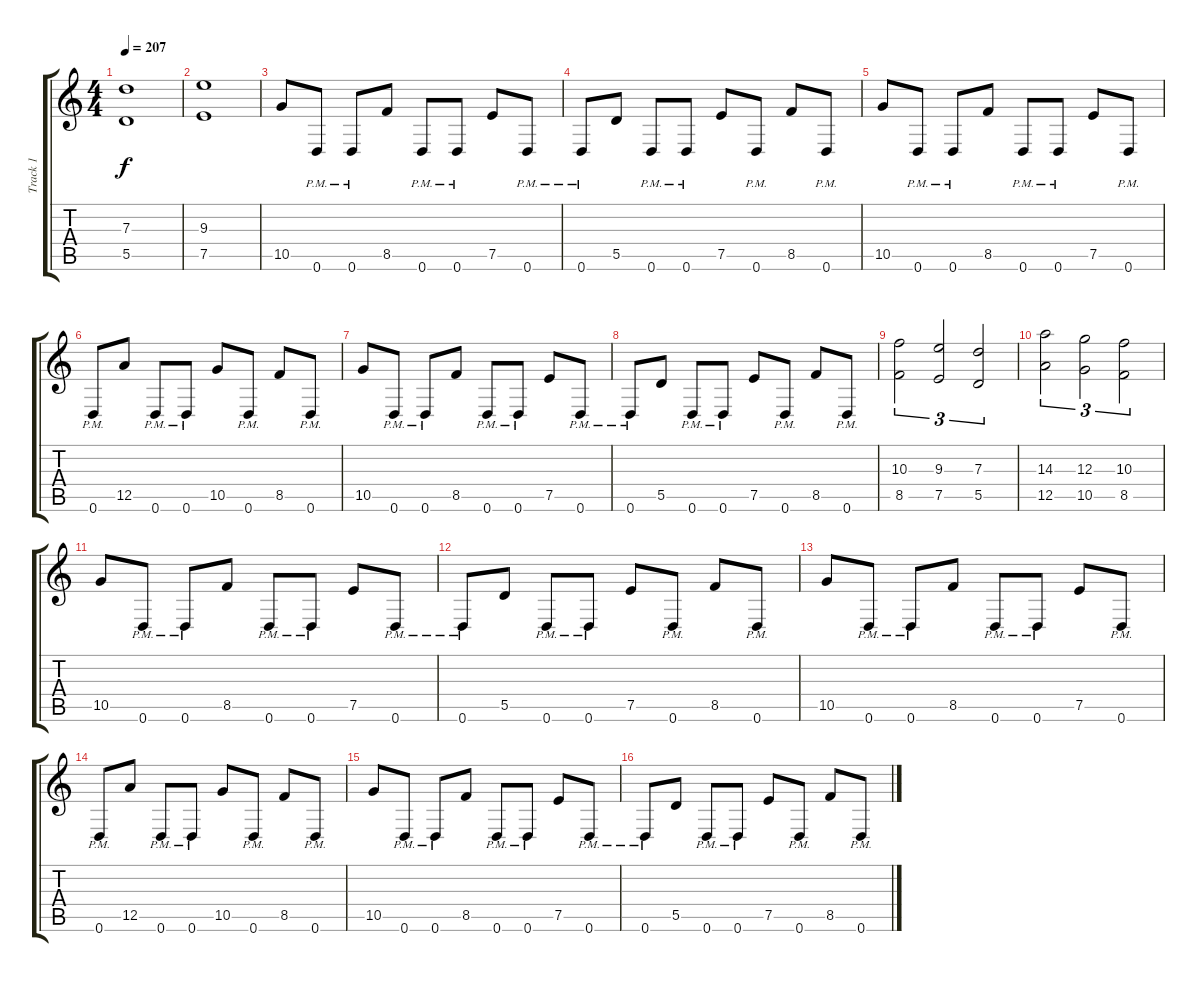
\track ("Track 1" "Track 1") {instrument distortionguitar}
\staff {score tabs}
\tuning (E4 B3 G3 D3 A2 D2) {hide}
\ts (4 4)
\tempo 207
\clef g2
\ks c
(7.3 5.5).1{dy f instrument distortionguitar} |
(9.3 7.5).1 |
10.5.8 0.6{pm}.8 0.6{pm}.8 8.5.8 0.6{pm}.8 0.6{pm}.8 7.5.8 0.6{pm}.8 |
0.6{pm}.8 5.5.8 0.6{pm}.8 0.6{pm}.8 7.5.8 0.6{pm}.8 8.5.8 0.6{pm}.8 |
10.5.8 0.6{pm}.8 0.6{pm}.8 8.5.8 0.6{pm}.8 0.6{pm}.8 7.5.8 0.6{pm}.8 |
0.6{pm}.8 12.5.8 0.6{pm}.8 0.6{pm}.8 10.5.8 0.6{pm}.8 8.5.8 0.6{pm}.8 |
10.5.8 0.6{pm}.8 0.6{pm}.8 8.5.8 0.6{pm}.8 0.6{pm}.8 7.5.8 0.6{pm}.8 |
0.6{pm}.8 5.5.8 0.6{pm}.8 0.6{pm}.8 7.5.8 0.6{pm}.8 8.5.8 0.6{pm}.8 |
(10.3 8.5).2{tu (3 2)} (9.3 7.5).2{tu (3 2)} (7.3 5.5).2{tu (3 2)} |
(14.3 12.5).2{tu (3 2)} (12.3 10.5).2{tu (3 2)} (10.3 8.5).2{tu (3 2)} |
10.5.8 0.6{pm}.8 0.6{pm}.8 8.5.8 0.6{pm}.8 0.6{pm}.8 7.5.8 0.6{pm}.8 |
0.6{pm}.8 5.5.8 0.6{pm}.8 0.6{pm}.8 7.5.8 0.6{pm}.8 8.5.8 0.6{pm}.8 |
10.5.8 0.6{pm}.8 0.6{pm}.8 8.5.8 0.6{pm}.8 0.6{pm}.8 7.5.8 0.6{pm}.8 |
0.6{pm}.8 12.5.8 0.6{pm}.8 0.6{pm}.8 10.5.8 0.6{pm}.8 8.5.8 0.6{pm}.8 |
10.5.8 0.6{pm}.8 0.6{pm}.8 8.5.8 0.6{pm}.8 0.6{pm}.8 7.5.8 0.6{pm}.8 |
0.6{pm}.8 5.5.8 0.6{pm}.8 0.6{pm}.8 7.5.8 0.6{pm}.8 8.5.8 0.6{pm}.8
